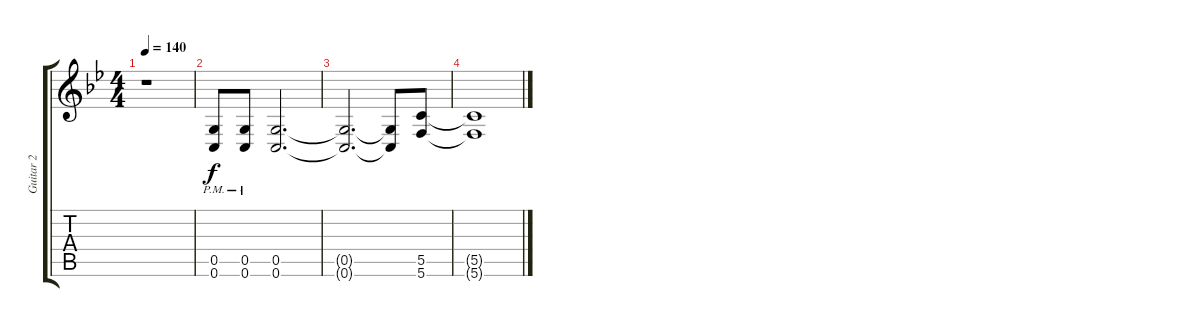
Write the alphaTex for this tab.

\track ("Guitar 2" "Guitar 2") {instrument distortionguitar}
\staff {score tabs}
\tuning (E4 C4 G3 C3 G2 C2) {hide}
\ts (4 4)
\tempo 140
\clef g2
\ks gminor
r.1{dy f} |
(0.5{pm} 0.6{pm}).8 (0.5{pm} 0.6{pm}).8 (0.5 0.6).2{d} |
(0.5{t} 0.6{t}).2{d} (0.5{t} 0.6{t}).8 (5.5 5.6).8 |
(5.5{t} 5.6{t}).1
